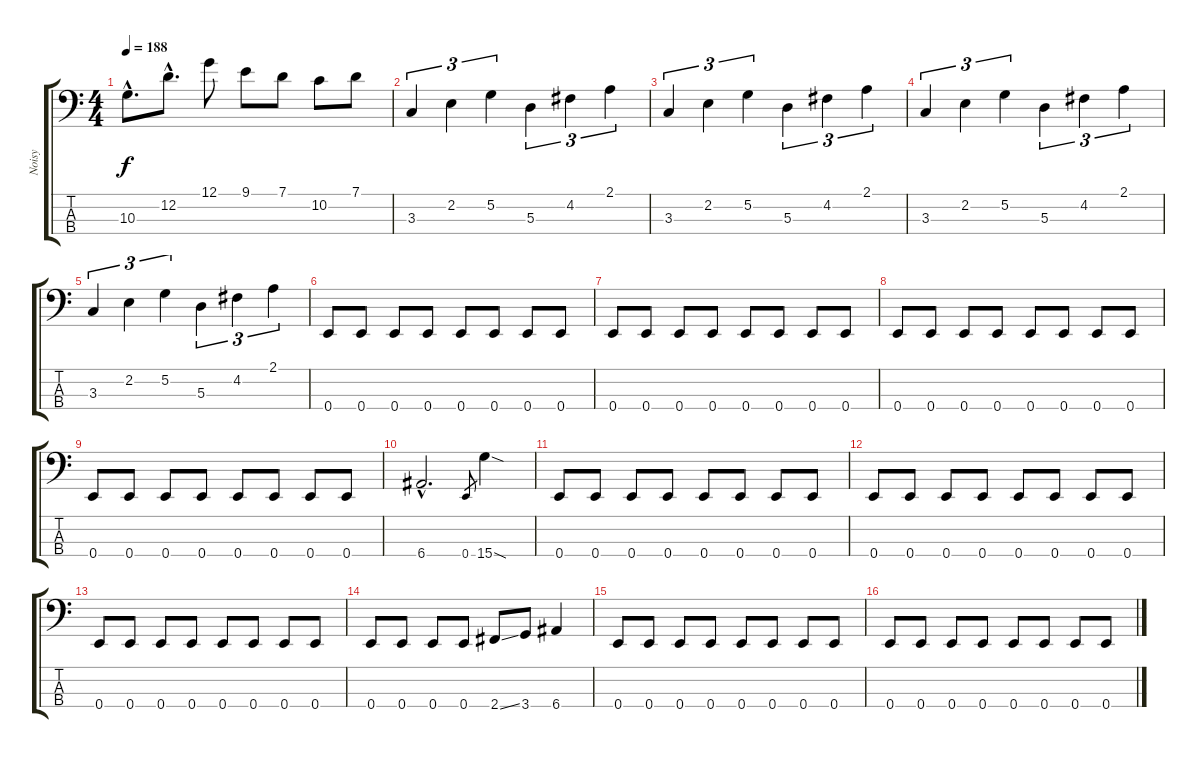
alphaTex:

\track ("Noisy" "Noisy") {instrument electricbasspick}
\staff {score tabs}
\tuning (G2 D2 A1 E1) {hide}
\ts (4 4)
\tempo 188
\clef f4
\ks c
10.3{hac}.8{d dy f} 12.2{hac}.8{d} 12.1.8 9.1.8 7.1.8 10.2.8 7.1.8 |
3.3.4{tu (3 2)} 2.2.4{tu (3 2)} 5.2.4{tu (3 2)} 5.3.4{tu (3 2)} 4.2.4{tu (3 2)} 2.1.4{tu (3 2)} |
3.3.4{tu (3 2)} 2.2.4{tu (3 2)} 5.2.4{tu (3 2)} 5.3.4{tu (3 2)} 4.2.4{tu (3 2)} 2.1.4{tu (3 2)} |
3.3.4{tu (3 2)} 2.2.4{tu (3 2)} 5.2.4{tu (3 2)} 5.3.4{tu (3 2)} 4.2.4{tu (3 2)} 2.1.4{tu (3 2)} |
3.3.4{tu (3 2)} 2.2.4{tu (3 2)} 5.2.4{tu (3 2)} 5.3.4{tu (3 2)} 4.2.4{tu (3 2)} 2.1.4{tu (3 2)} |
0.4.8 0.4.8 0.4.8 0.4.8 0.4.8 0.4.8 0.4.8 0.4.8 |
0.4.8 0.4.8 0.4.8 0.4.8 0.4.8 0.4.8 0.4.8 0.4.8 |
0.4.8 0.4.8 0.4.8 0.4.8 0.4.8 0.4.8 0.4.8 0.4.8 |
0.4.8 0.4.8 0.4.8 0.4.8 0.4.8 0.4.8 0.4.8 0.4.8 |
6.4{hac}.2{d} 0.4.8{gr} 15.4{sod}.4 |
0.4.8 0.4.8 0.4.8 0.4.8 0.4.8 0.4.8 0.4.8 0.4.8 |
0.4.8 0.4.8 0.4.8 0.4.8 0.4.8 0.4.8 0.4.8 0.4.8 |
0.4.8 0.4.8 0.4.8 0.4.8 0.4.8 0.4.8 0.4.8 0.4.8 |
0.4.8 0.4.8 0.4.8 0.4.8 2.4{ss}.8 3.4.8 6.4.4 |
0.4.8 0.4.8 0.4.8 0.4.8 0.4.8 0.4.8 0.4.8 0.4.8 |
0.4.8 0.4.8 0.4.8 0.4.8 0.4.8 0.4.8 0.4.8 0.4.8
